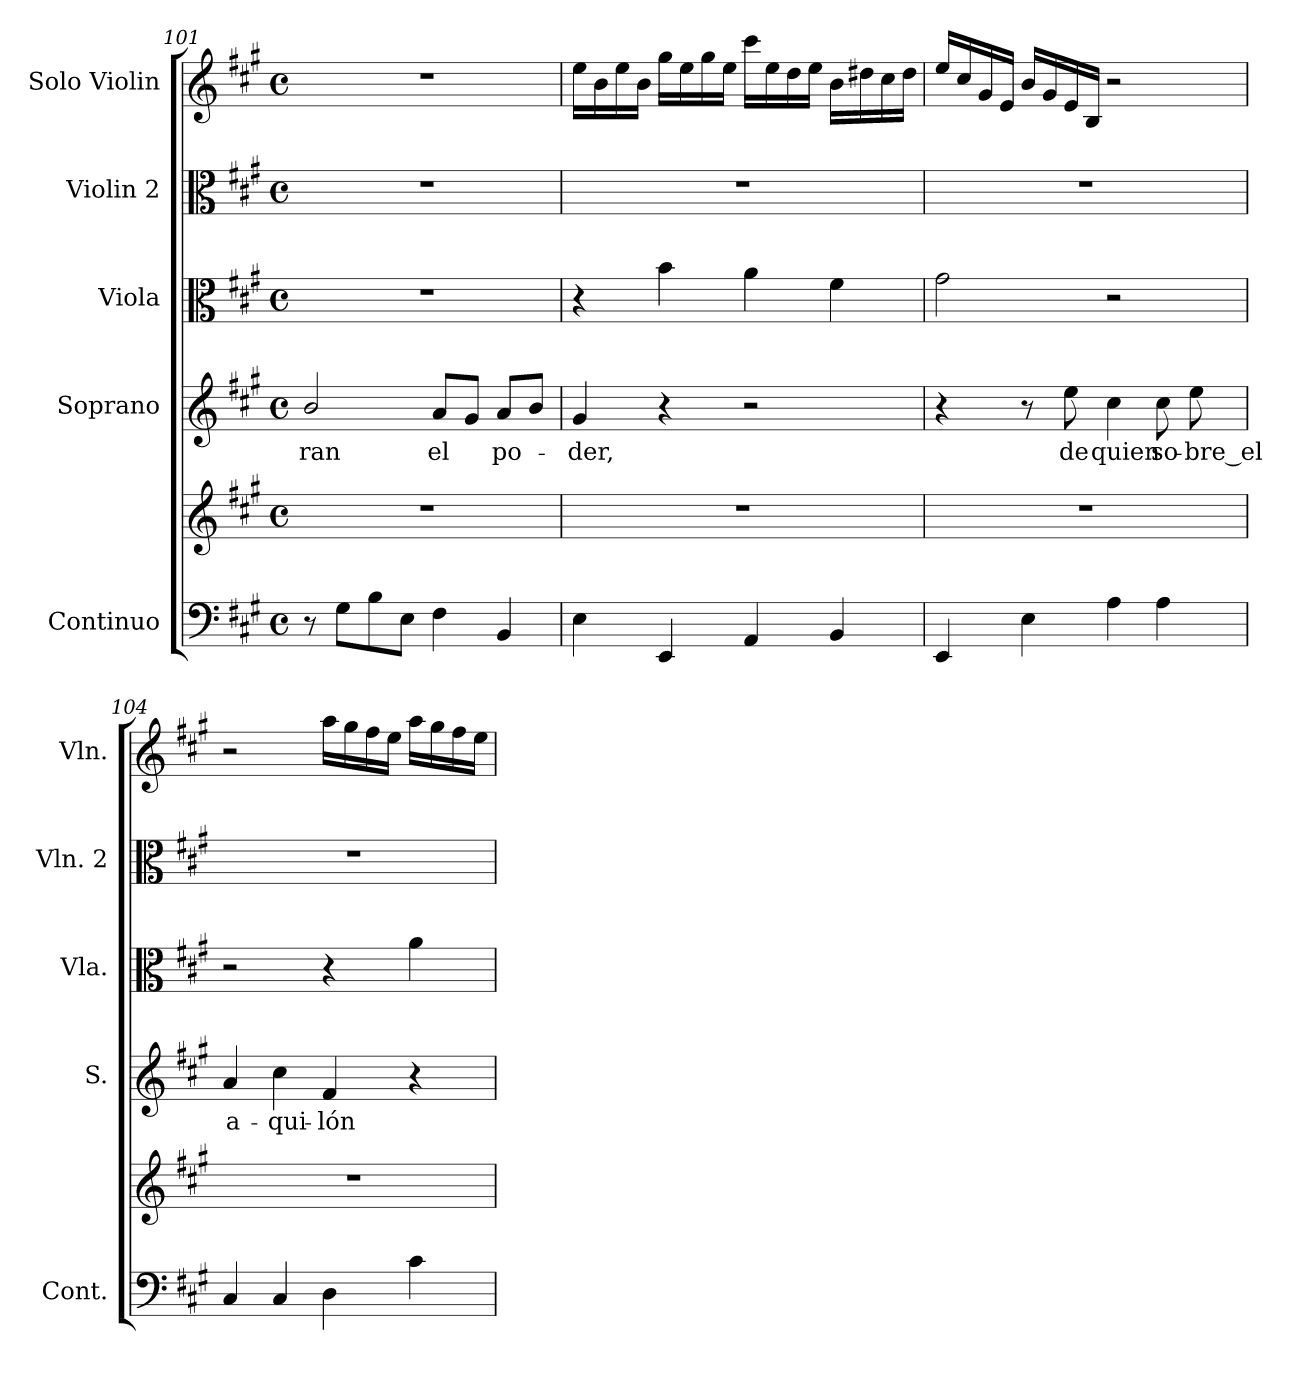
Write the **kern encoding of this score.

**kern	**kern	**kern	**text	**kern	**kern	**kern
*part5	*part5	*part4	*part4	*part3	*part2	*part1
*staff6	*staff5	*staff4	*staff4	*staff3	*staff2	*staff1
*I"Continuo	*	*I"Soprano	*	*I"Viola	*I"Violin 2	*I"Solo Violin
*I'Cont.	*	*I'S.	*	*I'Vla.	*I'Vln. 2	*I'Vln.
*clefF4	*clefG2	*clefG2	*	*clefC3	*clefC3	*clefG2
*k[f#c#g#]	*k[f#c#g#]	*k[f#c#g#]	*	*k[f#c#g#]	*k[f#c#g#]	*k[f#c#g#]
*A:	*A:	*A:	*	*A:	*A:	*A:
*M4/4	*M4/4	*M4/4	*	*M4/4	*M4/4	*M4/4
*met(c)	*met(c)	*met(c)	*	*met(c)	*met(c)	*met(c)
=101	=101	=101	=101	=101	=101	=101
!	!	!	!LO:LY:b:color=#000000	!	!	!
8r	1r	2bi/	-ran	1r	1r	1r
8G#i\L	.	.	.	.	.	.
8Bi\	.	.	.	.	.	.
8Ei\J	.	.	.	.	.	.
!	!	!	!LO:LY:b:color=#000000	!	!	!
4F#i\	.	8ai/L	el	.	.	.
.	.	8g#i/J	.	.	.	.
!	!	!	!LO:LY:b:color=#000000	!	!	!
4BBi/	.	8ai/L	po-	.	.	.
.	.	8bi/J	.	.	.	.
!!LO:LB:g=z
=102	=102	=102	=102	=102	=102	=102
!	!	!	!LO:LY:b:color=#000000	!	!	!
4Ei\	1r	4g#i/	-der,	4r	1r	16eei\LL
.	.	.	.	.	.	16bi\
.	.	.	.	.	.	16eei\
.	.	.	.	.	.	16bi\JJ
4EEi/	.	4r	.	4bi\	.	16gg#i\LL
.	.	.	.	.	.	16eei\
.	.	.	.	.	.	16gg#i\
.	.	.	.	.	.	16eei\JJ
4AAi/	.	2r	.	4ai\	.	16ccc#i\LL
.	.	.	.	.	.	16eei\
.	.	.	.	.	.	16ddi\
.	.	.	.	.	.	16eei\JJ
4BBi/	.	.	.	4f#i\	.	16bi\LL
.	.	.	.	.	.	16dd#Xi\
.	.	.	.	.	.	16cc#i\
.	.	.	.	.	.	16dd#i\JJ
=103	=103	=103	=103	=103	=103	=103
4EEi/	1r	4r	.	2g#i\	1r	16eei/LL
.	.	.	.	.	.	16cc#i/
.	.	.	.	.	.	16g#i/
.	.	.	.	.	.	16ei/JJ
4Ei\	.	8r	.	.	.	16bi/LL
.	.	.	.	.	.	16g#i/
!	!	!	!LO:LY:b:color=#000000	!	!	!
.	.	8eei\	de	.	.	16ei/
.	.	.	.	.	.	16Bi/JJ
!	!	!	!LO:LY:b:color=#000000	!	!	!
4Ai\	.	4cc#i\	quien	2r	.	2r
!	!	!	!LO:LY:b:color=#000000	!	!	!
4Ai\	.	8cc#i\	so-	.	.	.
!	!	!	!LO:LY:b:color=#000000	!	!	!
.	.	8eei\	-bre_el	.	.	.
=104	=104	=104	=104	=104	=104	=104
!	!	!	!LO:LY:b:color=#000000	!	!	!
4C#i/	1r	4ai/	a-	2r	1r	2r
!	!	!	!LO:LY:b:color=#000000	!	!	!
4C#i/	.	4cc#i\	-qui-	.	.	.
!	!	!	!LO:LY:b:color=#000000	!	!	!
4Di\	.	4f#i/	-lón	4r	.	16aai\LL
.	.	.	.	.	.	16gg#i\
.	.	.	.	.	.	16ff#i\
.	.	.	.	.	.	16eei\JJ
4c#i\	.	4r	.	4ai\	.	16aai\LL
.	.	.	.	.	.	16gg#i\
.	.	.	.	.	.	16ff#i\
.	.	.	.	.	.	16eei\JJ
=	=	=	=	=	=	=
*-	*-	*-	*-	*-	*-	*-
